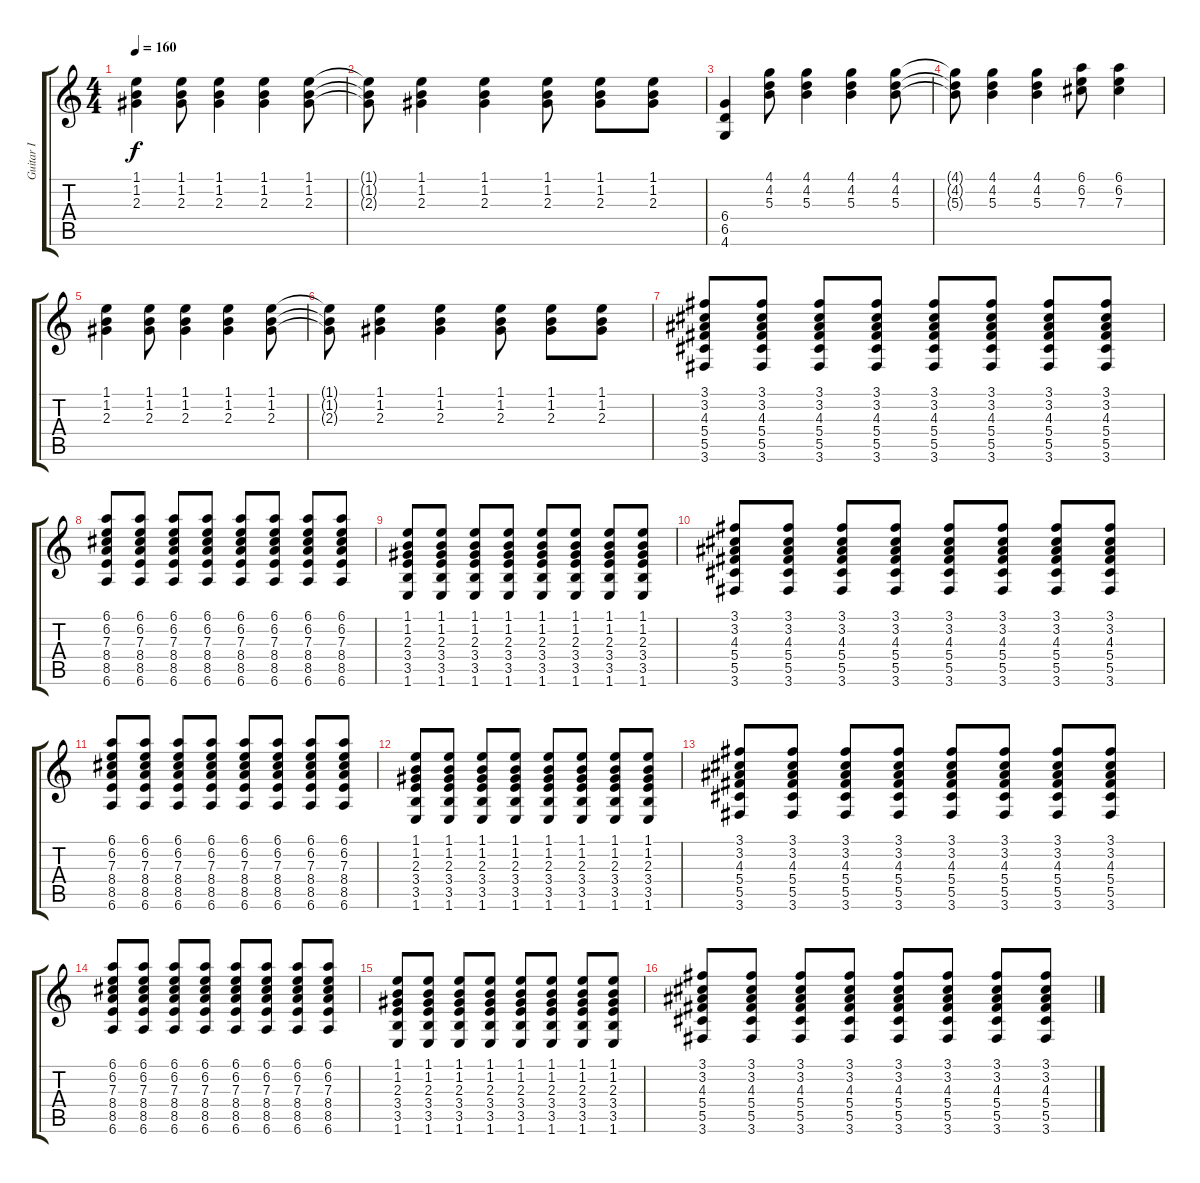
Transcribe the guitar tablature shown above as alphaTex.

\track ("Guitar I" "Guitar I") {instrument distortionguitar}
\staff {score tabs}
\tuning (Eb4 Bb3 Gb3 Db3 Ab2 Eb2) {hide}
\ts (4 4)
\tempo 160
\clef g2
\ks c
(1.1 1.2 2.3).4{dy f} (1.1 1.2 2.3).8 (1.1 1.2 2.3).4 (1.1 1.2 2.3).4 (1.1 1.2 2.3).8 |
(1.1{t} 1.2{t} 2.3{t}).8 (1.1 1.2 2.3).4 (1.1 1.2 2.3).4 (1.1 1.2 2.3).8 (1.1 1.2 2.3).8 (1.1 1.2 2.3).8 |
(6.4 6.5 4.6).4 (4.1 4.2 5.3).8 (4.1 4.2 5.3).4 (4.1 4.2 5.3).4 (4.1 4.2 5.3).8 |
(4.1{t} 4.2{t} 5.3{t}).8 (4.1 4.2 5.3).4 (4.1 4.2 5.3).4 (6.1 6.2 7.3).8 (6.1 6.2 7.3).4 |
(1.1 1.2 2.3).4 (1.1 1.2 2.3).8 (1.1 1.2 2.3).4 (1.1 1.2 2.3).4 (1.1 1.2 2.3).8 |
(1.1{t} 1.2{t} 2.3{t}).8 (1.1 1.2 2.3).4 (1.1 1.2 2.3).4 (1.1 1.2 2.3).8 (1.1 1.2 2.3).8 (1.1 1.2 2.3).8 |
(3.1 3.2 4.3 5.4 5.5 3.6).8 (3.1 3.2 4.3 5.4 5.5 3.6).8 (3.1 3.2 4.3 5.4 5.5 3.6).8 (3.1 3.2 4.3 5.4 5.5 3.6).8 (3.1 3.2 4.3 5.4 5.5 3.6).8 (3.1 3.2 4.3 5.4 5.5 3.6).8 (3.1 3.2 4.3 5.4 5.5 3.6).8 (3.1 3.2 4.3 5.4 5.5 3.6).8 |
(6.1 6.2 7.3 8.4 8.5 6.6).8 (6.1 6.2 7.3 8.4 8.5 6.6).8 (6.1 6.2 7.3 8.4 8.5 6.6).8 (6.1 6.2 7.3 8.4 8.5 6.6).8 (6.1 6.2 7.3 8.4 8.5 6.6).8 (6.1 6.2 7.3 8.4 8.5 6.6).8 (6.1 6.2 7.3 8.4 8.5 6.6).8 (6.1 6.2 7.3 8.4 8.5 6.6).8 |
(1.1 1.2 2.3 3.4 3.5 1.6).8 (1.1 1.2 2.3 3.4 3.5 1.6).8 (1.1 1.2 2.3 3.4 3.5 1.6).8 (1.1 1.2 2.3 3.4 3.5 1.6).8 (1.1 1.2 2.3 3.4 3.5 1.6).8 (1.1 1.2 2.3 3.4 3.5 1.6).8 (1.1 1.2 2.3 3.4 3.5 1.6).8 (1.1 1.2 2.3 3.4 3.5 1.6).8 |
(3.1 3.2 4.3 5.4 5.5 3.6).8 (3.1 3.2 4.3 5.4 5.5 3.6).8 (3.1 3.2 4.3 5.4 5.5 3.6).8 (3.1 3.2 4.3 5.4 5.5 3.6).8 (3.1 3.2 4.3 5.4 5.5 3.6).8 (3.1 3.2 4.3 5.4 5.5 3.6).8 (3.1 3.2 4.3 5.4 5.5 3.6).8 (3.1 3.2 4.3 5.4 5.5 3.6).8 |
(6.1 6.2 7.3 8.4 8.5 6.6).8 (6.1 6.2 7.3 8.4 8.5 6.6).8 (6.1 6.2 7.3 8.4 8.5 6.6).8 (6.1 6.2 7.3 8.4 8.5 6.6).8 (6.1 6.2 7.3 8.4 8.5 6.6).8 (6.1 6.2 7.3 8.4 8.5 6.6).8 (6.1 6.2 7.3 8.4 8.5 6.6).8 (6.1 6.2 7.3 8.4 8.5 6.6).8 |
(1.1 1.2 2.3 3.4 3.5 1.6).8 (1.1 1.2 2.3 3.4 3.5 1.6).8 (1.1 1.2 2.3 3.4 3.5 1.6).8 (1.1 1.2 2.3 3.4 3.5 1.6).8 (1.1 1.2 2.3 3.4 3.5 1.6).8 (1.1 1.2 2.3 3.4 3.5 1.6).8 (1.1 1.2 2.3 3.4 3.5 1.6).8 (1.1 1.2 2.3 3.4 3.5 1.6).8 |
(3.1 3.2 4.3 5.4 5.5 3.6).8 (3.1 3.2 4.3 5.4 5.5 3.6).8 (3.1 3.2 4.3 5.4 5.5 3.6).8 (3.1 3.2 4.3 5.4 5.5 3.6).8 (3.1 3.2 4.3 5.4 5.5 3.6).8 (3.1 3.2 4.3 5.4 5.5 3.6).8 (3.1 3.2 4.3 5.4 5.5 3.6).8 (3.1 3.2 4.3 5.4 5.5 3.6).8 |
(6.1 6.2 7.3 8.4 8.5 6.6).8 (6.1 6.2 7.3 8.4 8.5 6.6).8 (6.1 6.2 7.3 8.4 8.5 6.6).8 (6.1 6.2 7.3 8.4 8.5 6.6).8 (6.1 6.2 7.3 8.4 8.5 6.6).8 (6.1 6.2 7.3 8.4 8.5 6.6).8 (6.1 6.2 7.3 8.4 8.5 6.6).8 (6.1 6.2 7.3 8.4 8.5 6.6).8 |
(1.1 1.2 2.3 3.4 3.5 1.6).8 (1.1 1.2 2.3 3.4 3.5 1.6).8 (1.1 1.2 2.3 3.4 3.5 1.6).8 (1.1 1.2 2.3 3.4 3.5 1.6).8 (1.1 1.2 2.3 3.4 3.5 1.6).8 (1.1 1.2 2.3 3.4 3.5 1.6).8 (1.1 1.2 2.3 3.4 3.5 1.6).8 (1.1 1.2 2.3 3.4 3.5 1.6).8 |
(3.1 3.2 4.3 5.4 5.5 3.6).8 (3.1 3.2 4.3 5.4 5.5 3.6).8 (3.1 3.2 4.3 5.4 5.5 3.6).8 (3.1 3.2 4.3 5.4 5.5 3.6).8 (3.1 3.2 4.3 5.4 5.5 3.6).8 (3.1 3.2 4.3 5.4 5.5 3.6).8 (3.1 3.2 4.3 5.4 5.5 3.6).8 (3.1 3.2 4.3 5.4 5.5 3.6).8
